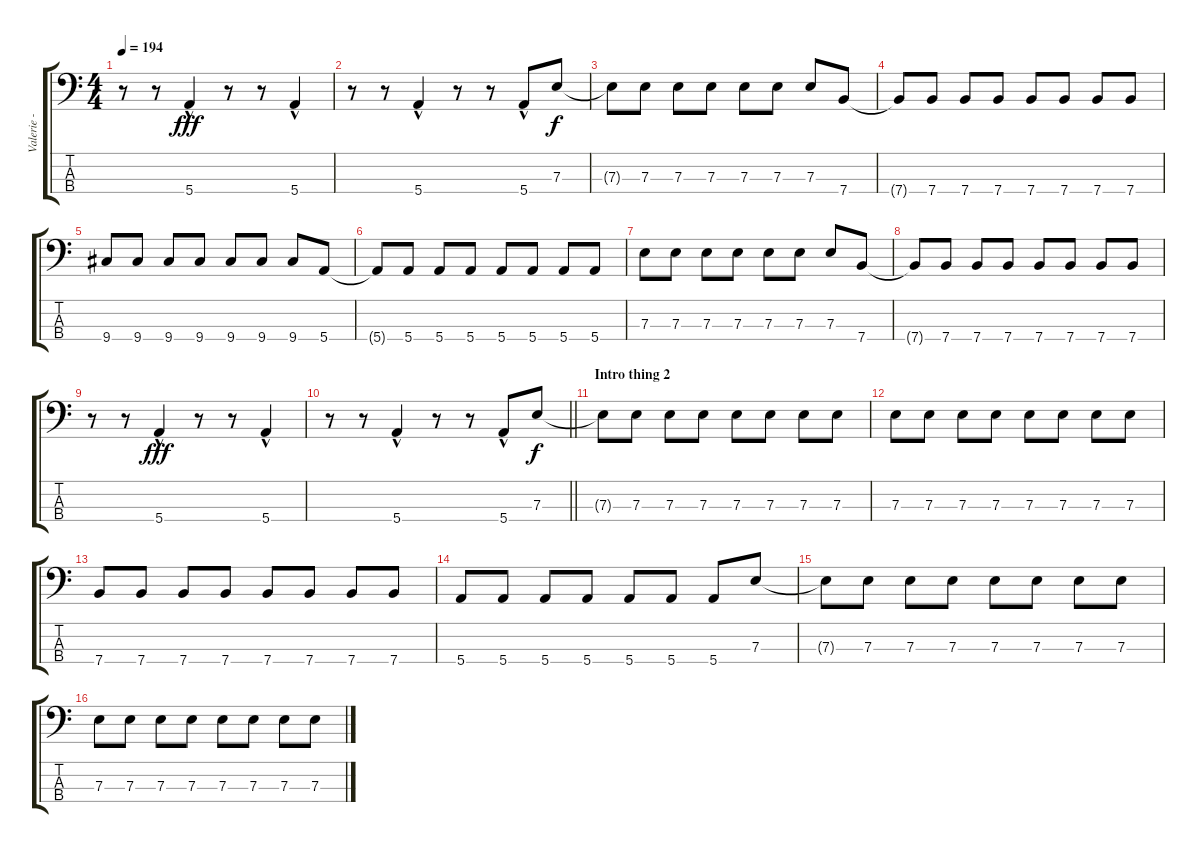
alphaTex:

\track ("Valerie - Bass" "Valerie - ") {instrument electricbassfinger}
\staff {score tabs}
\tuning (G2 D2 A1 E1) {hide}
\ts (4 4)
\tempo 194
\clef f4
\ks c
r.8{dy f} r.8 5.4{hac}.4{dy fff} r.8 r.8 5.4{hac}.4 |
r.8 r.8 5.4{hac}.4 r.8 r.8 5.4{hac}.8 7.3.8{dy f} |
7.3{t}.8 7.3.8 7.3.8 7.3.8 7.3.8 7.3.8 7.3.8 7.4.8 |
7.4{t}.8 7.4.8 7.4.8 7.4.8 7.4.8 7.4.8 7.4.8 7.4.8 |
9.4.8 9.4.8 9.4.8 9.4.8 9.4.8 9.4.8 9.4.8 5.4.8 |
5.4{t}.8 5.4.8 5.4.8 5.4.8 5.4.8 5.4.8 5.4.8 5.4.8 |
7.3.8 7.3.8 7.3.8 7.3.8 7.3.8 7.3.8 7.3.8 7.4.8 |
7.4{t}.8 7.4.8 7.4.8 7.4.8 7.4.8 7.4.8 7.4.8 7.4.8 |
r.8 r.8 5.4{hac}.4{dy fff} r.8 r.8 5.4{hac}.4 |
\barLineRight lightlight
r.8 r.8 5.4{hac}.4 r.8 r.8 5.4{hac}.8 7.3.8{dy f} |
\section ("" "Intro thing 2")
7.3{t}.8 7.3.8 7.3.8 7.3.8 7.3.8 7.3.8 7.3.8 7.3.8 |
7.3.8 7.3.8 7.3.8 7.3.8 7.3.8 7.3.8 7.3.8 7.3.8 |
7.4.8 7.4.8 7.4.8 7.4.8 7.4.8 7.4.8 7.4.8 7.4.8 |
5.4.8 5.4.8 5.4.8 5.4.8 5.4.8 5.4.8 5.4.8 7.3.8 |
7.3{t}.8 7.3.8 7.3.8 7.3.8 7.3.8 7.3.8 7.3.8 7.3.8 |
7.3.8 7.3.8 7.3.8 7.3.8 7.3.8 7.3.8 7.3.8 7.3.8
